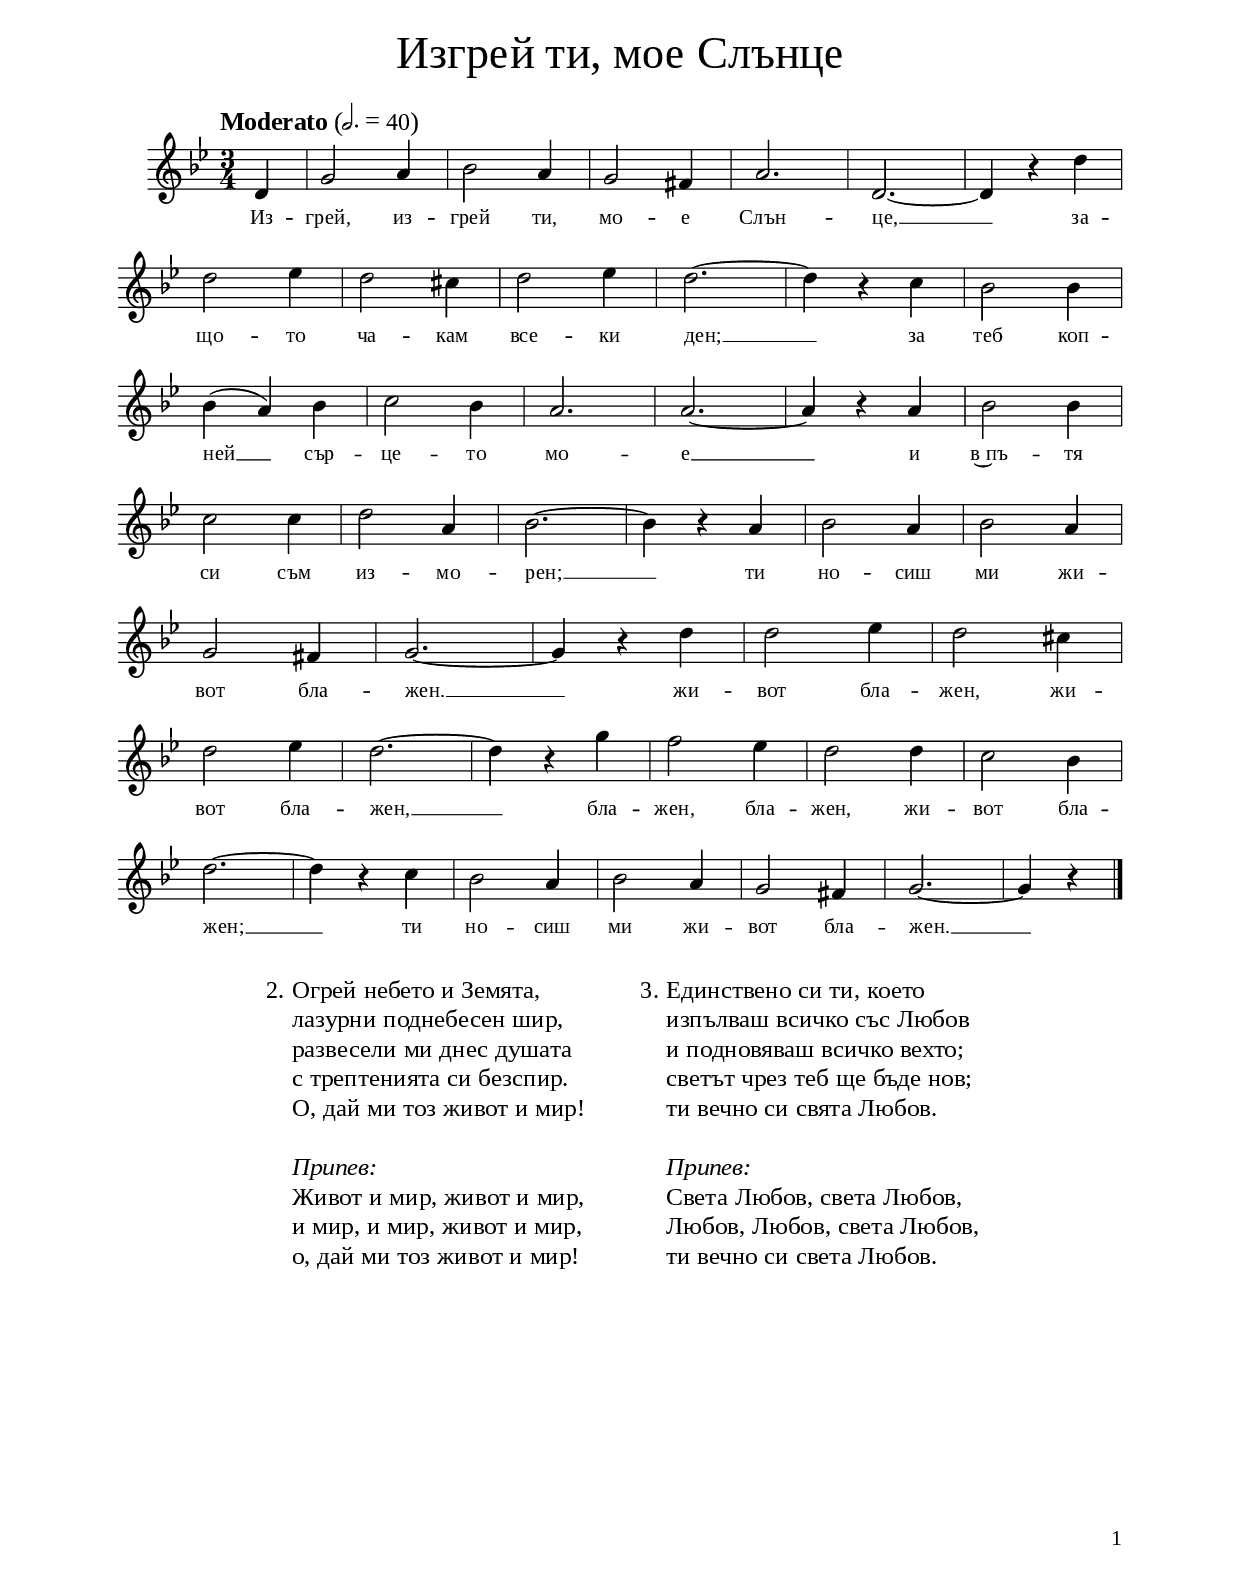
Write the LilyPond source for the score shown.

\version "2.24.3"

% include paper part and global functions
\include "include/globals.ily"

\bookpart {

  \label #'ref030
  \tocItem \markup "Изгрей ти, мое Слънце"
  \include "include/bookpart-paper.ily"
  \score {
    \include "include/score-layout.ily"

    \new Voice \absolute {
      \clef treble
      \key g \minor
      \time 3/4
      \tempoFunc "Moderato" 2. "40"
      \autoBeamOff
      \partial 4

      d'4 | g'2 a'4 | bes'2 a'4 | g'2 fis'4 | a'2. | d'2. ~ | d'4 r d'' \break
      d''2 es''4 | d''2 cis''4 | d''2 es''4 | d''2. ~ | d''4 r c'' | bes'2 bes'4 \break |
      bes'4 ( a' ) bes' | c''2 bes'4 | a'2. | a'2. ~ | a'4 r a' |  bes'2 bes'4 \break |
      c''2 c''4 | d''2 a'4 |  bes'2. ~ |  bes'4 r a' |  bes'2 a'4 |  bes'2 a'4 \break |
      g'2 fis'4 | g'2. ~ | g'4 r d'' | d''2 es''4 | d''2 cis''4 \break |
      d''2 es''4 | d''2. ~ | d''4 r g'' | f''2 es''4 | d''2 d''4 | c''2 bes'4 \break |
      d''2.~ | d''4 r c'' | bes'2 a'4 | bes'2 a'4 | g'2 fis'4 | g'2.~ | g'4 r4 \bar "|."\break
    }



    \addlyrics {
      Из -- грей,
      из -- грей ти, мо -- е Слън -- це, __  за -- що --
      то ча -- кам все -- ки ден; __ за теб коп -- ней __ сър -- це -- то мо -- е __ и в~пъ -- тя си съм из
      -- мо -- рен; __  ти но -- сиш ми жи -- вот бла --
      жен.  __ жи -- вот бла -- жен, жи -- вот бла -- жен, __
      бла -- жен, бла -- жен, жи -- вот бла -- жен; __ ти
      но -- сиш ми жи -- вот бла -- жен. __
    }

    \header {
      title = \titleFunc #'ref_desc_2 "Изгрей ти, мое Слънце" "Izgrej ti, moe Slănce"
    }

    \midi{}

  } % score

  \markup \abs-fontsize #12 {
    \hspace #15
    \override #`(baseline-skip . ,bgCoupletBaselineSkip) % affects space between column lines
    \column {
      \line {   2. Огрей небето и Земята,}

      \line {   "   "лазурни поднебесен шир,}

      \line {   "   "развесели ми днес душата}

      \line {   "   "с трептенията си безспир.}

      \line {   "   "О, дай ми тоз живот и мир!}
      \line { " " }

      \line { "   " \italic {Припев:} }

      \line {   "   "Живот и мир, живот и мир,}

      \line {   "   "и мир, и мир, живот и мир,}

      \line {   "   "о, дай ми тоз живот и мир!}


    }
    \hspace #5
    \override #`(baseline-skip . ,bgCoupletBaselineSkip) % affects space between column lines
    \column {

      \line {   3. Единствено си ти, което}

      \line {   "   "изпълваш всичко със Любов}

      \line {   "   "и подновяваш всичко вехто;}

      \line {   "   "светът чрез теб ще бъде нов;}

      \line {   "   "ти вечно си свята Любов.}


      \line { " " }
      \line { "   " \italic {Припев:} }
      \line {   "   " Света Любов, света Любов,}

      \line {   "   "Любов, Любов, света Любов,}

      \line {   "   "ти вечно си света Любов.}
    }

  } % markup

} % bookpart
